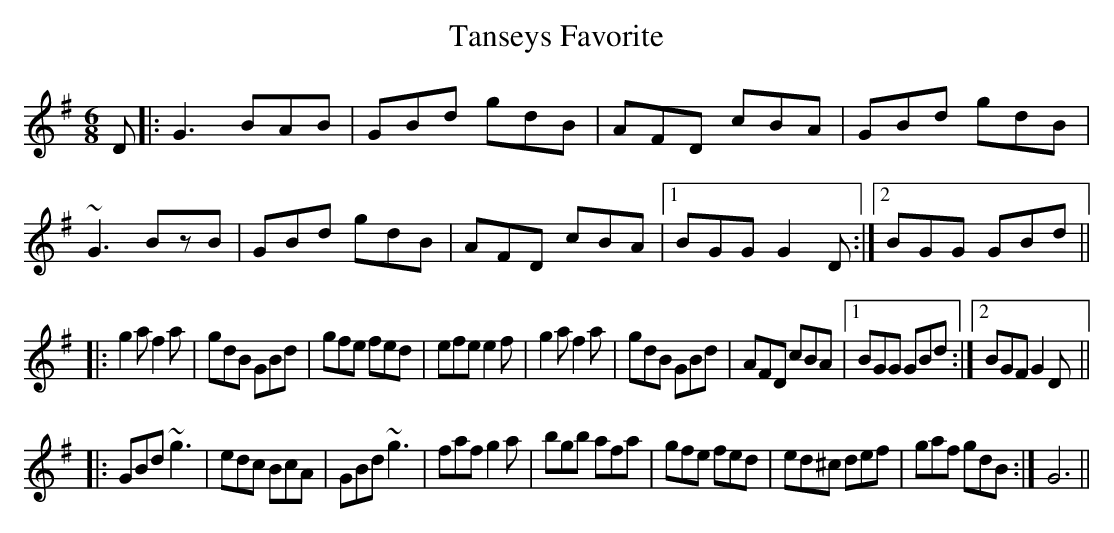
X:1
T:Tanseys Favorite
M:6/8
K:G
D|:G3 BAB|GBd gdB|AFD cBA|GBd gdB| ~G3 BzB|GBd gdB|AFD cBA|1 BGG G2D:|2 BGG GBd||
|:g2a f2a|gdB GBd|gfe fed|efe e2f| g2a f2a|gdB GBd|AFD cBA|1 BGG GBd:|2 BGF G2D||
|:GBd ~g3|edc BcA|GBd ~g3|faf g2a| bgb afa|gfe fed|ed^c def|gaf gdB:|G6||
